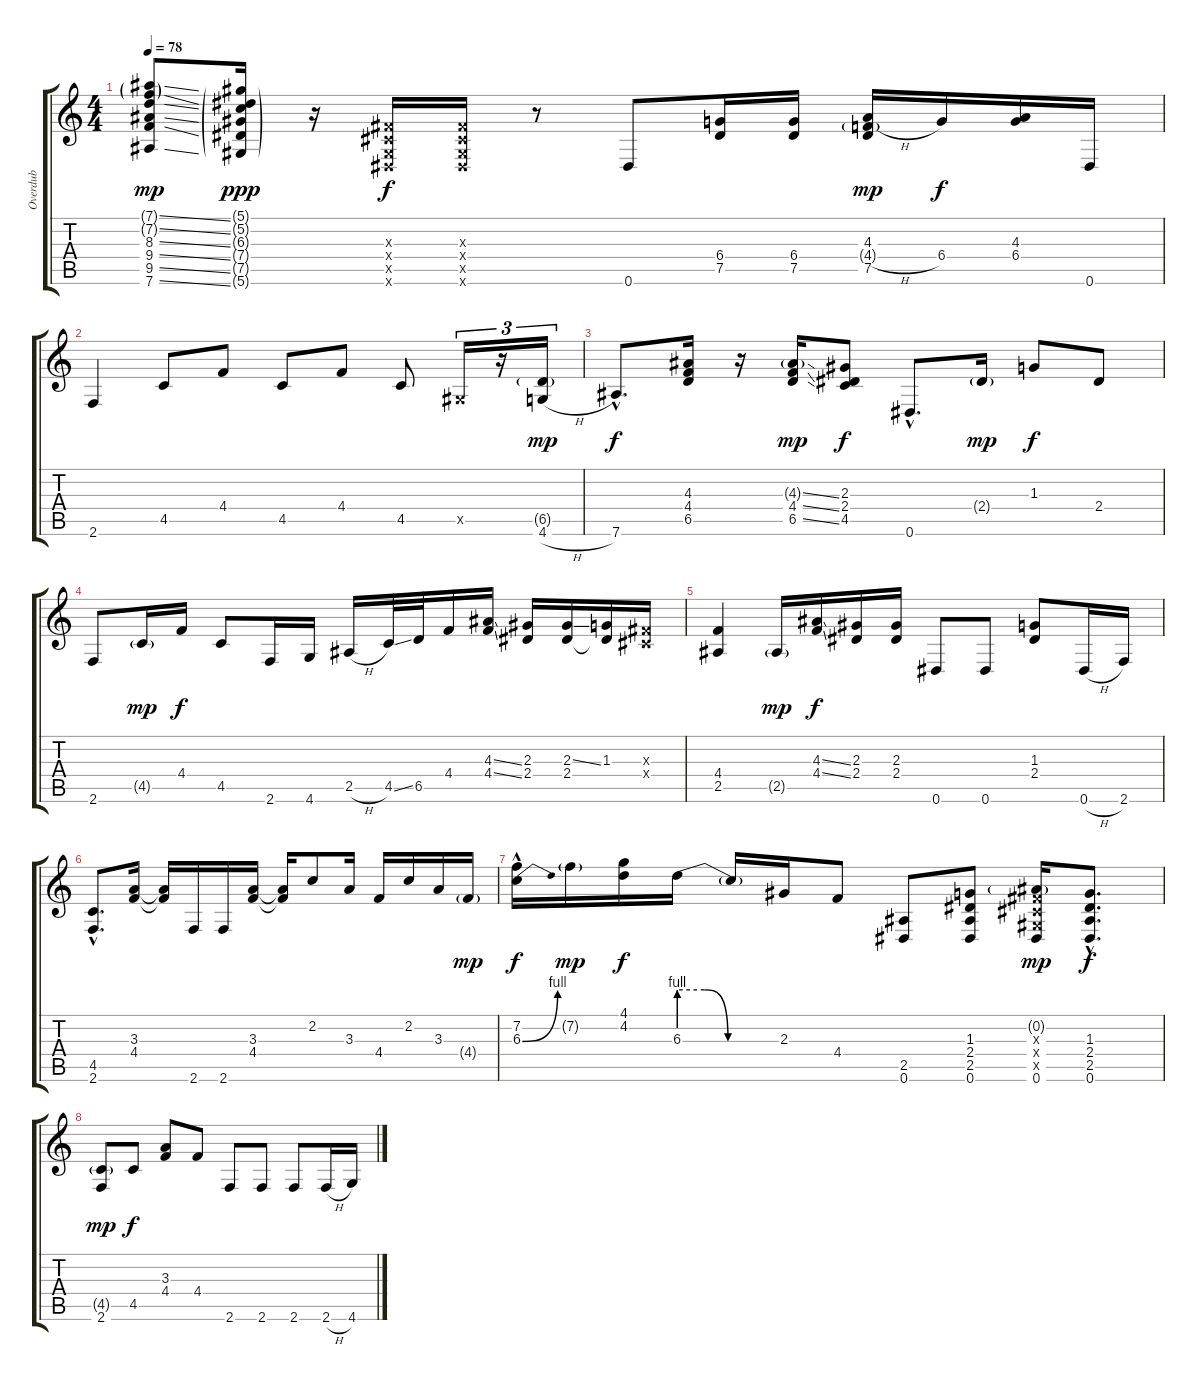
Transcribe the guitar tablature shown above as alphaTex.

\track ("Overdub" "Overdub") {instrument overdrivenguitar}
\staff {score tabs}
\tuning (Eb4 Bb3 Gb3 Db3 Ab2 Eb2) {hide}
\ts (4 4)
\tempo 78
\clef g2
\ks c
(7.1{ss g} 7.2{ss g} 8.3{ss} 9.4{ss} 9.5{ss} 7.6{ss}).8{dy mp volume 6} (5.1{g} 5.2{g} 6.3{g} 7.4{g} 7.5{g} 5.6{g}).16{dy ppp} r.16 (0.3{x} 0.4{x} 0.5{x} 0.6{x}).16{dy f} (0.3{x} 0.4{x} 0.5{x} 0.6{x}).16 r.8 0.6.8 (6.4 7.5).16 (6.4 7.5).16 (4.3 4.4{h g} 7.5).16{dy mp} 6.4.16{dy f} (4.3 6.4).16 0.6.16 |
2.6.4 4.5.8 4.4.8 4.5.8 4.4.8 4.5.8 0.5{x}.16{tu (3 2)} r.16{tu (3 2)} (6.5{g} 4.6{h}).16{tu (3 2) dy mp} |
7.6{hac}.8{d dy f} (4.3 4.4 6.5).16 r.16 (4.3{ss g} 4.4{ss} 6.5{ss}).16{dy mp} (2.3 2.4 4.5).8{dy f} 0.6{hac}.8{d} 2.4{g}.16{dy mp} 1.3.8{dy f} 2.4.8 |
2.6.8 4.5{g}.16{dy mp} 4.4.16{dy f} 4.5.8 2.6.16 4.6.16 2.5{h}.16 4.5{ss}.32 6.5.32 4.4.16 (4.3{ss} 4.4{ss}).16 (2.3 2.4).16 (2.3{ss} 2.4).16 (1.3 2.4{t}).16 (0.3{x} 0.4{x}).16 |
(4.4 2.5).4 2.5{g}.16{dy mp} (4.3{ss} 4.4{ss}).16{dy f} (2.3 2.4).16 (2.3 2.4).16 0.6.8 0.6.8 (1.3 2.4).8 0.6{h}.16 2.6.16 |
(4.5{hac} 2.6{hac}).8{d volume 14} (3.3 4.4).16 (3.3{t} 4.4{t}).16 2.6.16 2.6.16 (3.3 4.4).16 (3.3{t} 4.4{t}).16 2.2.8 3.3.16 4.4.16 2.2.16 3.3.16 4.4{g}.16{dy mp} |
(7.2 6.3{be (bend 0 0 60 4) hac}).16{dy f} 7.2{g}.16{dy mp} (4.1 4.2).16{dy f} 6.3{be (custom 0 4 15 4 29 0 60 0)}.16 6.3{t}.16 2.3.16 4.4.8 (2.5 0.6).8{volume 8} (1.3 2.4 2.5 0.6).8 (0.2{g} 0.3{x} 0.4{x} 0.5{x} 0.6).16{dy mp} (1.3{hac} 2.4{hac} 2.5{hac} 0.6{hac}).8{d dy f} |
(4.5{g} 2.6).8{dy mp} 4.5.8{dy f} (3.3 4.4).8 4.4.8 2.6.8 2.6.8 2.6.8 2.6{h}.16 4.6.16
